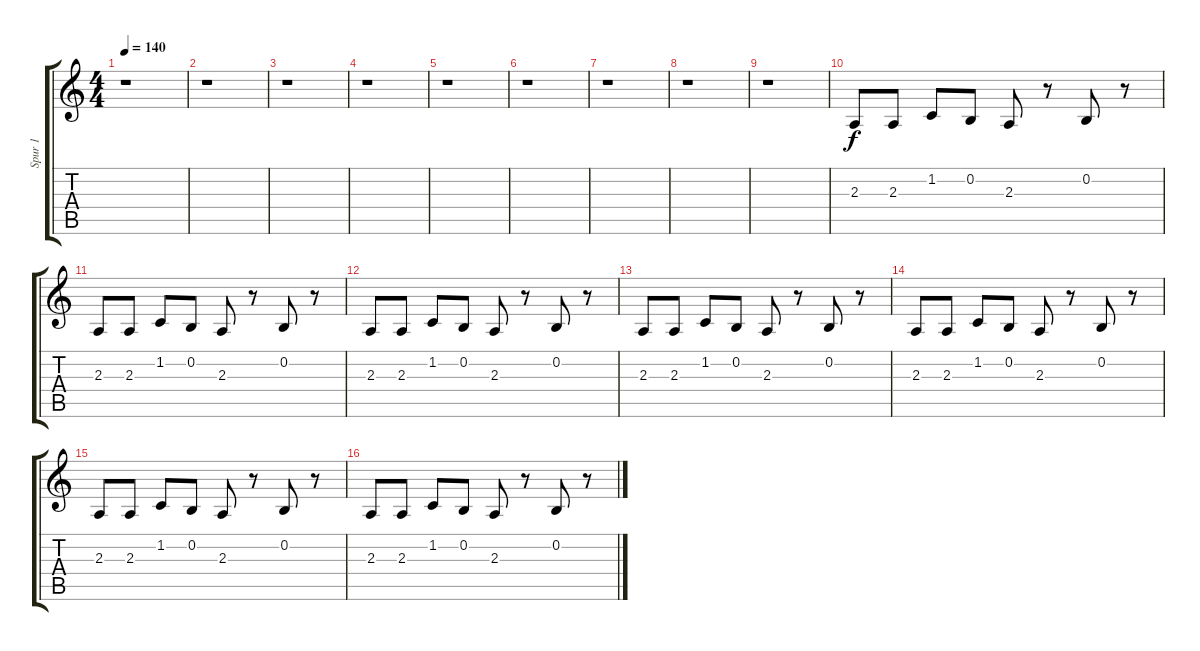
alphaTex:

\track ("Spur 1" "Spur 1") {instrument lead8bassandlead}
\staff {score tabs}
\tuning (E4 B3 G3 D3 A2 E2) {hide}
\ts (4 4)
\tempo 140
\clef g2
\ks c
r.1{dy f} |
r.1 |
r.1 |
r.1 |
r.1 |
r.1 |
r.1 |
r.1 |
r.1 |
2.3.8 2.3.8 1.2.8 0.2.8 2.3.8 r.8 0.2.8 r.8 |
2.3.8 2.3.8 1.2.8 0.2.8 2.3.8 r.8 0.2.8 r.8 |
2.3.8 2.3.8 1.2.8 0.2.8 2.3.8 r.8 0.2.8 r.8 |
2.3.8 2.3.8 1.2.8 0.2.8 2.3.8 r.8 0.2.8 r.8 |
2.3.8 2.3.8 1.2.8 0.2.8 2.3.8 r.8 0.2.8 r.8 |
2.3.8 2.3.8 1.2.8 0.2.8 2.3.8 r.8 0.2.8 r.8 |
2.3.8 2.3.8 1.2.8 0.2.8 2.3.8 r.8 0.2.8 r.8
